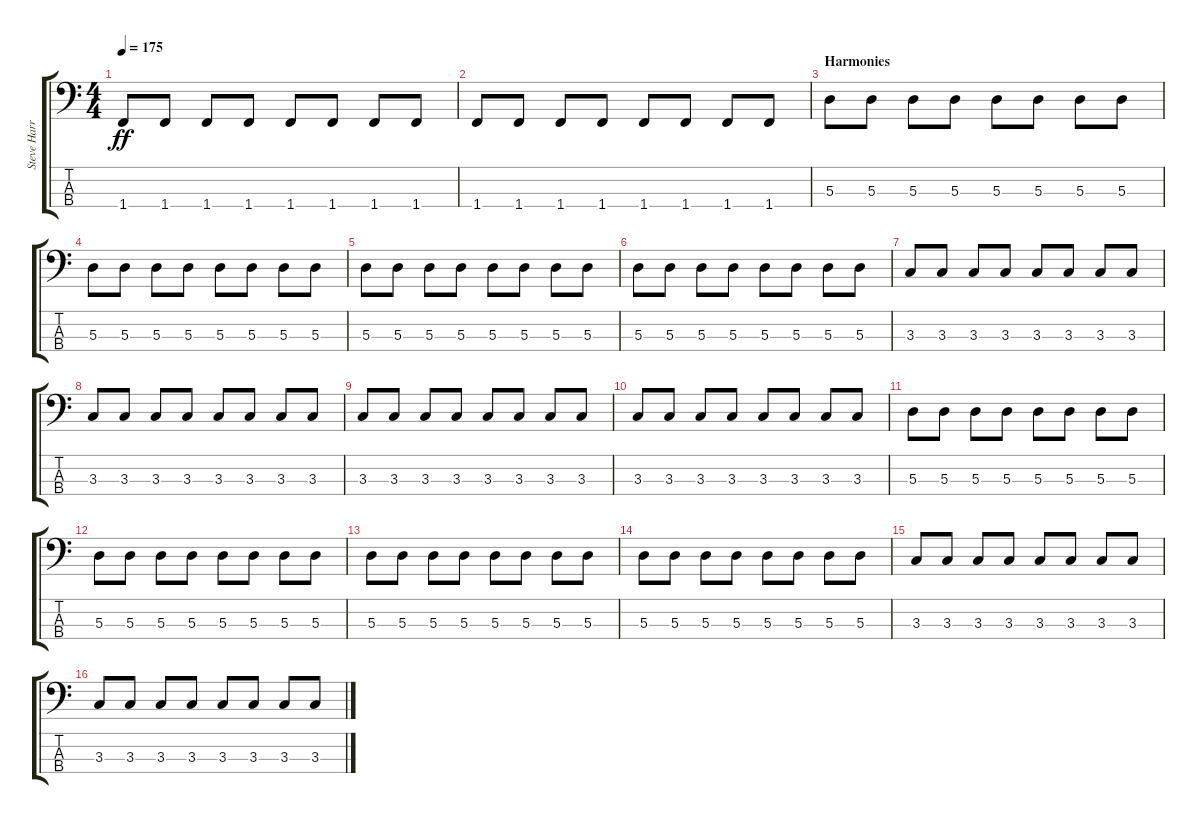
\track ("Steve Harris" "Steve Harr") {instrument electricbassfinger}
\staff {score tabs}
\tuning (G2 D2 A1 E1) {hide}
\ts (4 4)
\tempo 175
\clef f4
\ks c
1.4.8{dy ff} 1.4.8 1.4.8 1.4.8 1.4.8 1.4.8 1.4.8 1.4.8 |
1.4.8 1.4.8 1.4.8 1.4.8 1.4.8 1.4.8 1.4.8 1.4.8 |
\section ("" "Harmonies")
5.3.8 5.3.8 5.3.8 5.3.8 5.3.8 5.3.8 5.3.8 5.3.8 |
5.3.8 5.3.8 5.3.8 5.3.8 5.3.8 5.3.8 5.3.8 5.3.8 |
5.3.8 5.3.8 5.3.8 5.3.8 5.3.8 5.3.8 5.3.8 5.3.8 |
5.3.8 5.3.8 5.3.8 5.3.8 5.3.8 5.3.8 5.3.8 5.3.8 |
3.3.8 3.3.8 3.3.8 3.3.8 3.3.8 3.3.8 3.3.8 3.3.8 |
3.3.8 3.3.8 3.3.8 3.3.8 3.3.8 3.3.8 3.3.8 3.3.8 |
3.3.8 3.3.8 3.3.8 3.3.8 3.3.8 3.3.8 3.3.8 3.3.8 |
3.3.8 3.3.8 3.3.8 3.3.8 3.3.8 3.3.8 3.3.8 3.3.8 |
5.3.8 5.3.8 5.3.8 5.3.8 5.3.8 5.3.8 5.3.8 5.3.8 |
5.3.8 5.3.8 5.3.8 5.3.8 5.3.8 5.3.8 5.3.8 5.3.8 |
5.3.8 5.3.8 5.3.8 5.3.8 5.3.8 5.3.8 5.3.8 5.3.8 |
5.3.8 5.3.8 5.3.8 5.3.8 5.3.8 5.3.8 5.3.8 5.3.8 |
3.3.8 3.3.8 3.3.8 3.3.8 3.3.8 3.3.8 3.3.8 3.3.8 |
3.3.8 3.3.8 3.3.8 3.3.8 3.3.8 3.3.8 3.3.8 3.3.8
